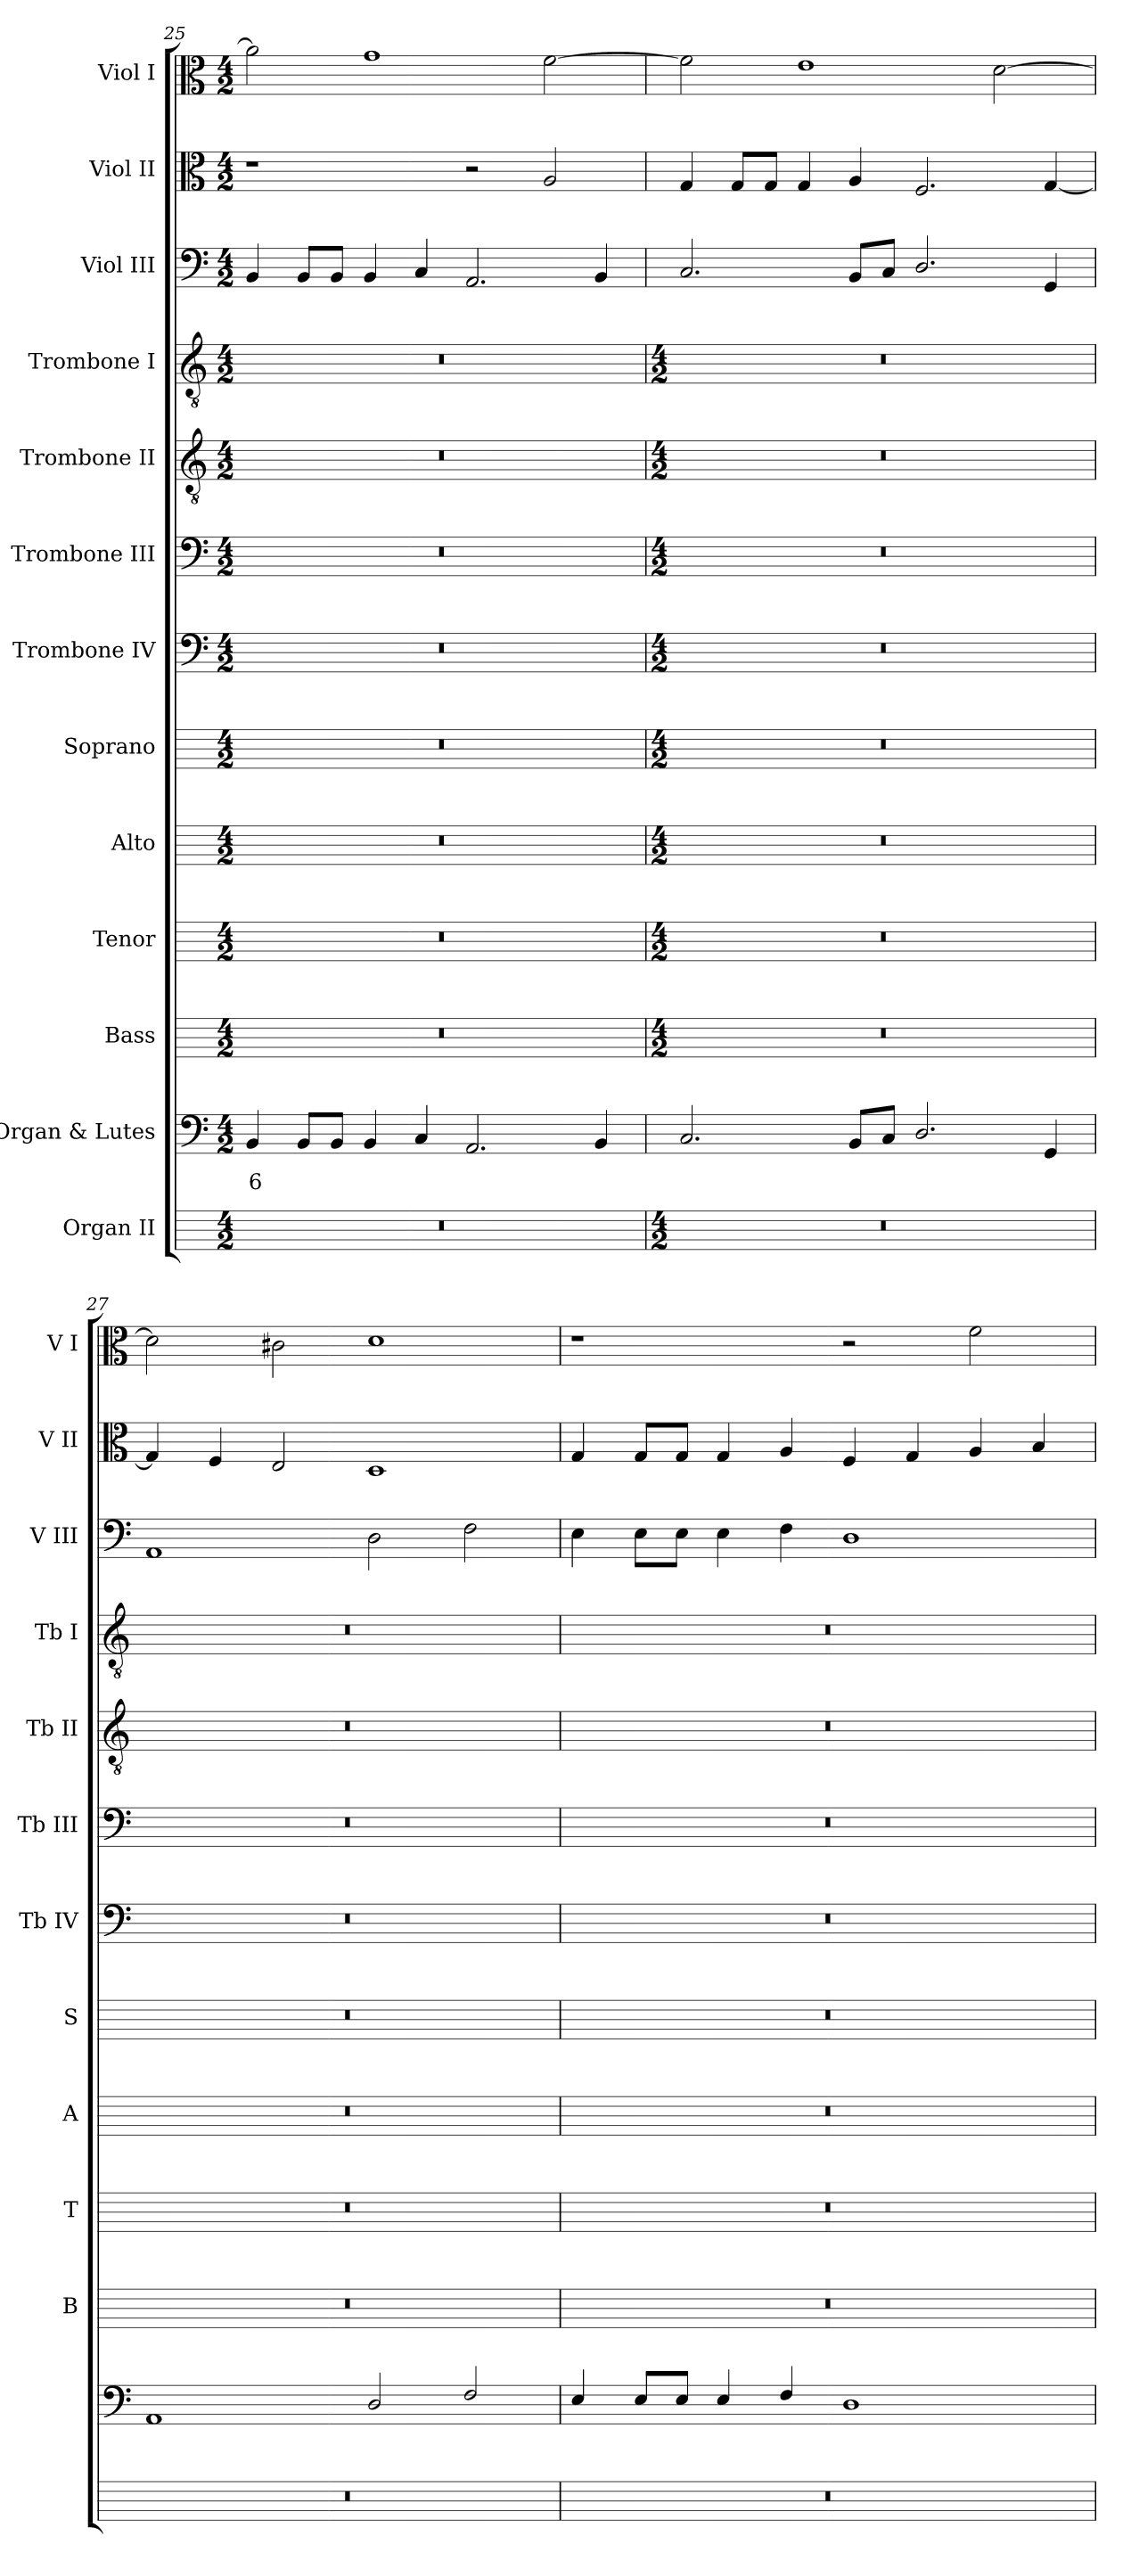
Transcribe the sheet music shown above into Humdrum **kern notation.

**kern	**kern	**text	**kern	**kern	**kern	**kern	**kern	**kern	**kern	**kern	**kern	**kern	**kern
*part13	*part12	*part12	*part11	*part10	*part9	*part8	*part7	*part6	*part5	*part4	*part3	*part2	*part1
*staff13	*staff12	*staff12	*staff11	*staff10	*staff9	*staff8	*staff7	*staff6	*staff5	*staff4	*staff3	*staff2	*staff1
*I"Organ II	*I"Organ & Lutes	*	*I"Bass	*I"Tenor	*I"Alto	*I"Soprano	*I"Trombone IV	*I"Trombone III	*I"Trombone II	*I"Trombone I	*I"Viol III	*I"Viol II	*I"Viol I
*	*	*	*I'B	*I'T	*I'A	*I'S	*I'Tb IV	*I'Tb III	*I'Tb II	*I'Tb I	*I'V III	*I'V II	*I'V I
*	*clefF4	*	*	*	*	*	*clefF4	*clefF4	*clefGv2	*clefGv2	*clefF4	*clefC3	*clefC3
*	*k[]	*	*	*	*	*	*k[]	*k[]	*k[]	*k[]	*k[]	*k[]	*k[]
*	*C:	*	*	*	*	*	*C:	*C:	*C:	*C:	*C:	*C:	*C:
*M4/2	*M4/2	*	*M4/2	*M4/2	*M4/2	*M4/2	*M4/2	*M4/2	*M4/2	*M4/2	*M4/2	*M4/2	*M4/2
=25	=25	=25	=25	=25	=25	=25	=25	=25	=25	=25	=25	=25	=25
!	!	!LO:LY:b	!	!	!	!	!	!	!	!	!	!	!
*	*^	*	*	*	*	*	*	*	*	*	*	*	*
0r	4BB	0ryy	6	0r	0r	0r	0r	0r	0r	0r	0r	4BB	1r	2a]
.	8BBL	.	.	.	.	.	.	.	.	.	.	8BBL	.	.
.	8BBJ	.	.	.	.	.	.	.	.	.	.	8BBJ	.	.
.	4BB	.	.	.	.	.	.	.	.	.	.	4BB	.	1g
.	4C	.	.	.	.	.	.	.	.	.	.	4C	.	.
.	2.AA	.	.	.	.	.	.	.	.	.	.	2.AA	2r	.
.	.	.	.	.	.	.	.	.	.	.	.	.	2A	[2f
.	4BB	.	.	.	.	.	.	.	.	.	.	4BB	.	.
!!LO:LB:g=z
=26	=26	=26	=26	=26	=26	=26	=26	=26	=26	=26	=26	=26	=26	=26
*M4/2	*	*	*	*M4/2	*M4/2	*M4/2	*M4/2	*M4/2	*M4/2	*M4/2	*M4/2	*	*	*
0r	2.C	0ryy	.	0r	0r	0r	0r	0r	0r	0r	0r	2.C	4G	2f]
.	.	.	.	.	.	.	.	.	.	.	.	.	8GL	.
.	.	.	.	.	.	.	.	.	.	.	.	.	8GJ	.
.	.	.	.	.	.	.	.	.	.	.	.	.	4G	1e
.	8BBL	.	.	.	.	.	.	.	.	.	.	8BBL	4A	.
.	8CJ	.	.	.	.	.	.	.	.	.	.	8CJ	.	.
.	2.D/	.	.	.	.	.	.	.	.	.	.	2.D/	2.F	.
.	.	.	.	.	.	.	.	.	.	.	.	.	.	[2d
.	4GG	.	.	.	.	.	.	.	.	.	.	4GG	[4G	.
=27	=27	=27	=27	=27	=27	=27	=27	=27	=27	=27	=27	=27	=27	=27
0r	1AA	0ryy	.	0r	0r	0r	0r	0r	0r	0r	0r	1AA	4G]	2d]
.	.	.	.	.	.	.	.	.	.	.	.	.	4F	.
.	.	.	.	.	.	.	.	.	.	.	.	.	2E	2c#X
.	2D	.	.	.	.	.	.	.	.	.	.	2D	1D	1d
.	2F	.	.	.	.	.	.	.	.	.	.	2F	.	.
=28	=28	=28	=28	=28	=28	=28	=28	=28	=28	=28	=28	=28	=28	=28
0r	4E	0ryy	.	0r	0r	0r	0r	0r	0r	0r	0r	4E	4G	1r
.	8EL	.	.	.	.	.	.	.	.	.	.	8EL	8GL	.
.	8EJ	.	.	.	.	.	.	.	.	.	.	8EJ	8GJ	.
.	4E	.	.	.	.	.	.	.	.	.	.	4E	4G	.
.	4F	.	.	.	.	.	.	.	.	.	.	4F	4A	.
.	1D	.	.	.	.	.	.	.	.	.	.	1D	4F	2r
.	.	.	.	.	.	.	.	.	.	.	.	.	4G	.
.	.	.	.	.	.	.	.	.	.	.	.	.	4A	2f
.	.	.	.	.	.	.	.	.	.	.	.	.	4B	.
*	*v	*v	*	*	*	*	*	*	*	*	*	*	*	*
=	=	=	=	=	=	=	=	=	=	=	=	=	=
*-	*-	*-	*-	*-	*-	*-	*-	*-	*-	*-	*-	*-	*-
